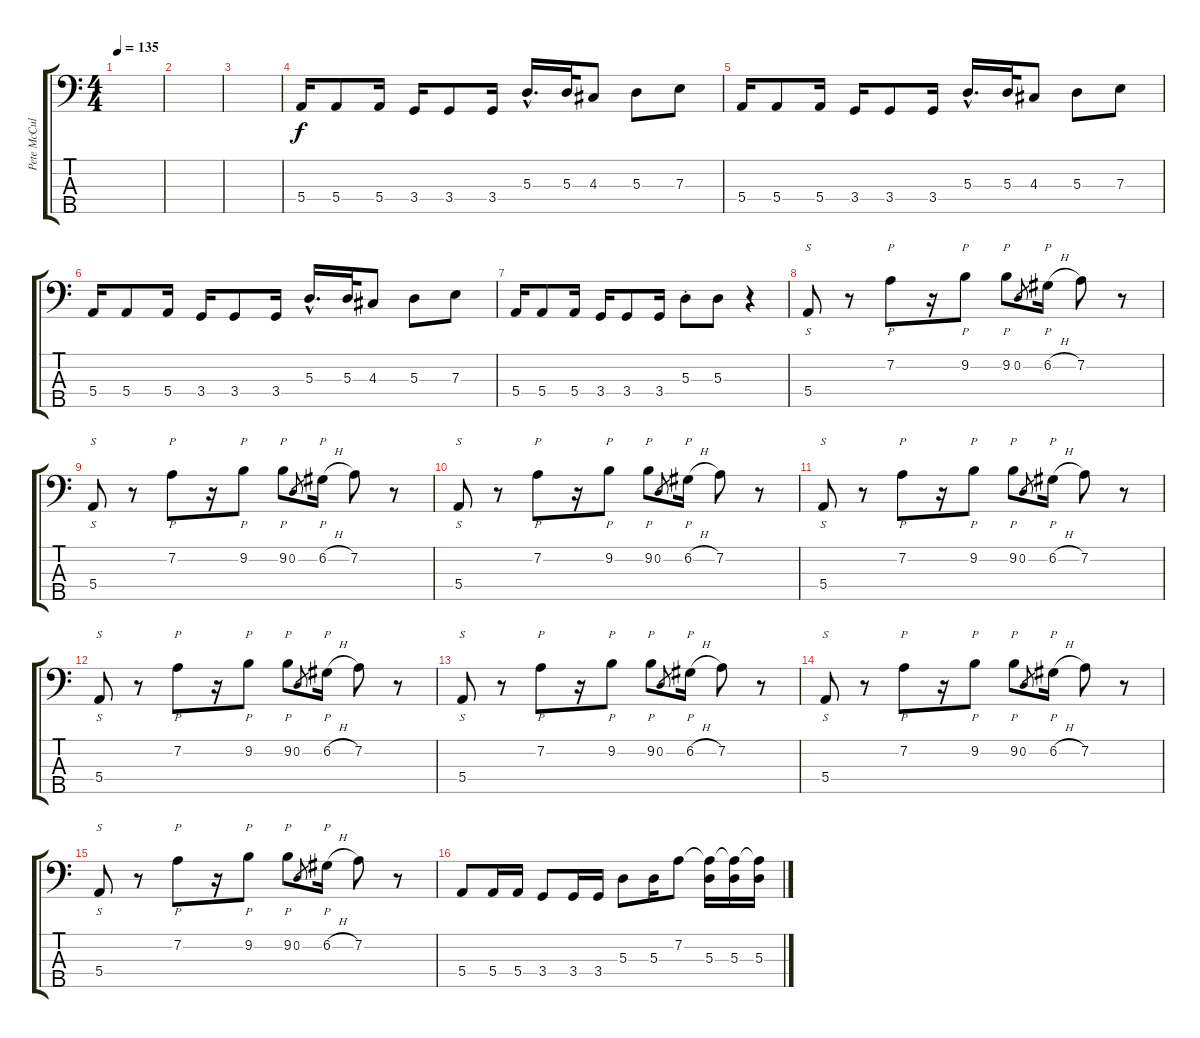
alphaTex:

\track ("Pete McCullaugh" "Pete McCul") {instrument electricbassfinger}
\staff {score tabs}
\tuning (G2 D2 A1 E1 B0) {hide}
\ts (4 4)
\tempo 135
\clef f4
\ks c
|
|
|
5.4.16 5.4.8 5.4.16 3.4.16 3.4.8 3.4.16 5.3{hac}.16{d} 5.3.32 4.3.8 5.3.8 7.3.8 |
5.4.16 5.4.8 5.4.16 3.4.16 3.4.8 3.4.16 5.3{hac}.16{d} 5.3.32 4.3.8 5.3.8 7.3.8 |
5.4.16 5.4.8 5.4.16 3.4.16 3.4.8 3.4.16 5.3{hac}.16{d} 5.3.32 4.3.8 5.3.8 7.3.8 |
5.4.16 5.4.8 5.4.16 3.4.16 3.4.8 3.4.16 5.3{st}.8 5.3.8 r.4 |
5.4.8{s volume 12 instrument slapbass1} r.8 7.2.8{p} r.16 9.2.8{p} 9.2.8{p} 0.2.8{gr} 6.2{h}.16{p} 7.2.8 r.8 |
5.4.8{s volume 12 instrument slapbass1} r.8 7.2.8{p} r.16 9.2.8{p} 9.2.8{p} 0.2.8{gr} 6.2{h}.16{p} 7.2.8 r.8 |
5.4.8{s volume 12 instrument slapbass1} r.8 7.2.8{p} r.16 9.2.8{p} 9.2.8{p} 0.2.8{gr} 6.2{h}.16{p} 7.2.8 r.8 |
5.4.8{s volume 12 instrument slapbass1} r.8 7.2.8{p} r.16 9.2.8{p} 9.2.8{p} 0.2.8{gr} 6.2{h}.16{p} 7.2.8 r.8 |
5.4.8{s volume 12 instrument slapbass1} r.8 7.2.8{p} r.16 9.2.8{p} 9.2.8{p} 0.2.8{gr} 6.2{h}.16{p} 7.2.8 r.8 |
5.4.8{s volume 12 instrument slapbass1} r.8 7.2.8{p} r.16 9.2.8{p} 9.2.8{p} 0.2.8{gr} 6.2{h}.16{p} 7.2.8 r.8 |
5.4.8{s volume 12 instrument slapbass1} r.8 7.2.8{p} r.16 9.2.8{p} 9.2.8{p} 0.2.8{gr} 6.2{h}.16{p} 7.2.8 r.8 |
5.4.8{s volume 12 instrument slapbass1} r.8 7.2.8{p} r.16 9.2.8{p} 9.2.8{p} 0.2.8{gr} 6.2{h}.16{p} 7.2.8 r.8 |
5.4.8{volume 16 instrument electricbassfinger} 5.4.16 5.4.16 3.4.8 3.4.16 3.4.16 5.3.8 5.3.16 7.2.8 (7.2{t} 5.3).16 (7.2{t} 5.3).16 (7.2{t} 5.3).16
